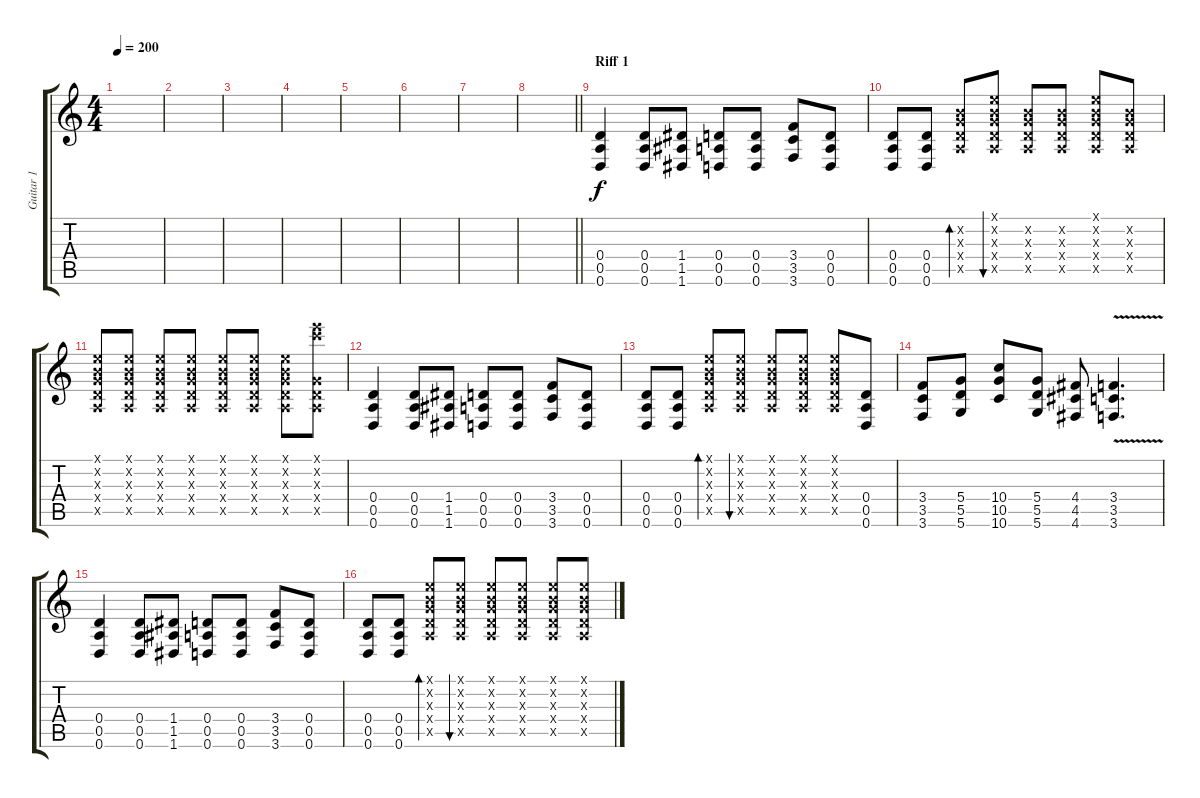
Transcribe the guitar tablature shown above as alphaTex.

\track ("Guitar 1" "Guitar 1") {instrument distortionguitar}
\staff {score tabs}
\tuning (E4 B3 G3 D3 A2 D2) {hide}
\ts (4 4)
\tempo 200
\clef g2
\ks c
|
|
|
|
|
|
|
\barLineRight lightlight
|
\section ("" "Riff 1")
(0.4 0.5 0.6).4 (0.4 0.5 0.6).8 (1.4 1.5 1.6).8 (0.4 0.5 0.6).8 (0.4 0.5 0.6).8 (3.4 3.5 3.6).8 (0.4 0.5 0.6).8 |
(0.4 0.5 0.6).8 (0.4 0.5 0.6).8 (0.2{x} 0.3{x} 0.4{x} 0.5{x}).8{bd 60} (0.1{x} 0.2{x} 0.3{x} 0.4{x} 0.5{x}).8{bu 60} (0.2{x} 0.3{x} 0.4{x} 0.5{x}).8 (0.2{x} 0.3{x} 0.4{x} 0.5{x}).8 (0.1{x} 0.2{x} 0.3{x} 0.4{x} 0.5{x}).8 (0.2{x} 0.3{x} 0.4{x} 0.5{x}).8 |
(0.1{x} 0.2{x} 0.3{x} 0.4{x} 0.5{x}).8 (0.1{x} 0.2{x} 0.3{x} 0.4{x} 0.5{x}).8 (0.1{x} 0.2{x} 0.3{x} 0.4{x} 0.5{x}).8 (0.1{x} 0.2{x} 0.3{x} 0.4{x} 0.5{x}).8 (0.1{x} 0.2{x} 0.3{x} 0.4{x} 0.5{x}).8 (0.1{x} 0.2{x} 0.3{x} 0.4{x} 0.5{x}).8 (0.1{x} 0.2{x} 0.3{x} 0.4{x} 0.5{x}).8 (12.1{x} 13.2{x} 0.3{x} 0.4{x} 0.5{x}).8 |
(0.4 0.5 0.6).4 (0.4 0.5 0.6).8 (1.4 1.5 1.6).8 (0.4 0.5 0.6).8 (0.4 0.5 0.6).8 (3.4 3.5 3.6).8 (0.4 0.5 0.6).8 |
(0.4 0.5 0.6).8 (0.4 0.5 0.6).8 (0.1{x} 0.2{x} 0.3{x} 0.4{x} 0.5{x}).8{bd 60} (0.1{x} 0.2{x} 0.3{x} 0.4{x} 0.5{x}).8{bu 60} (0.1{x} 0.2{x} 0.3{x} 0.4{x} 0.5{x}).8 (0.1{x} 0.2{x} 0.3{x} 0.4{x} 0.5{x}).8 (0.1{x} 0.2{x} 0.3{x} 0.4{x} 0.5{x}).8 (0.4 0.5 0.6).8 |
(3.4 3.5 3.6).8 (5.4 5.5 5.6).8 (10.4 10.5 10.6).8 (5.4 5.5 5.6).8 (4.4 4.5 4.6).8 (3.4 3.5 3.6{v}).4{d} |
(0.4 0.5 0.6).4 (0.4 0.5 0.6).8 (1.4 1.5 1.6).8 (0.4 0.5 0.6).8 (0.4 0.5 0.6).8 (3.4 3.5 3.6).8 (0.4 0.5 0.6).8 |
(0.4 0.5 0.6).8 (0.4 0.5 0.6).8 (0.1{x} 0.2{x} 0.3{x} 0.4{x} 0.5{x}).8{bd 60} (0.1{x} 0.2{x} 0.3{x} 0.4{x} 0.5{x}).8{bu 60} (0.1{x} 0.2{x} 0.3{x} 0.4{x} 0.5{x}).8 (0.1{x} 0.2{x} 0.3{x} 0.4{x} 0.5{x}).8 (0.1{x} 0.2{x} 0.3{x} 0.4{x} 0.5{x}).8 (0.1{x} 0.2{x} 0.3{x} 0.4{x} 0.5{x}).8
